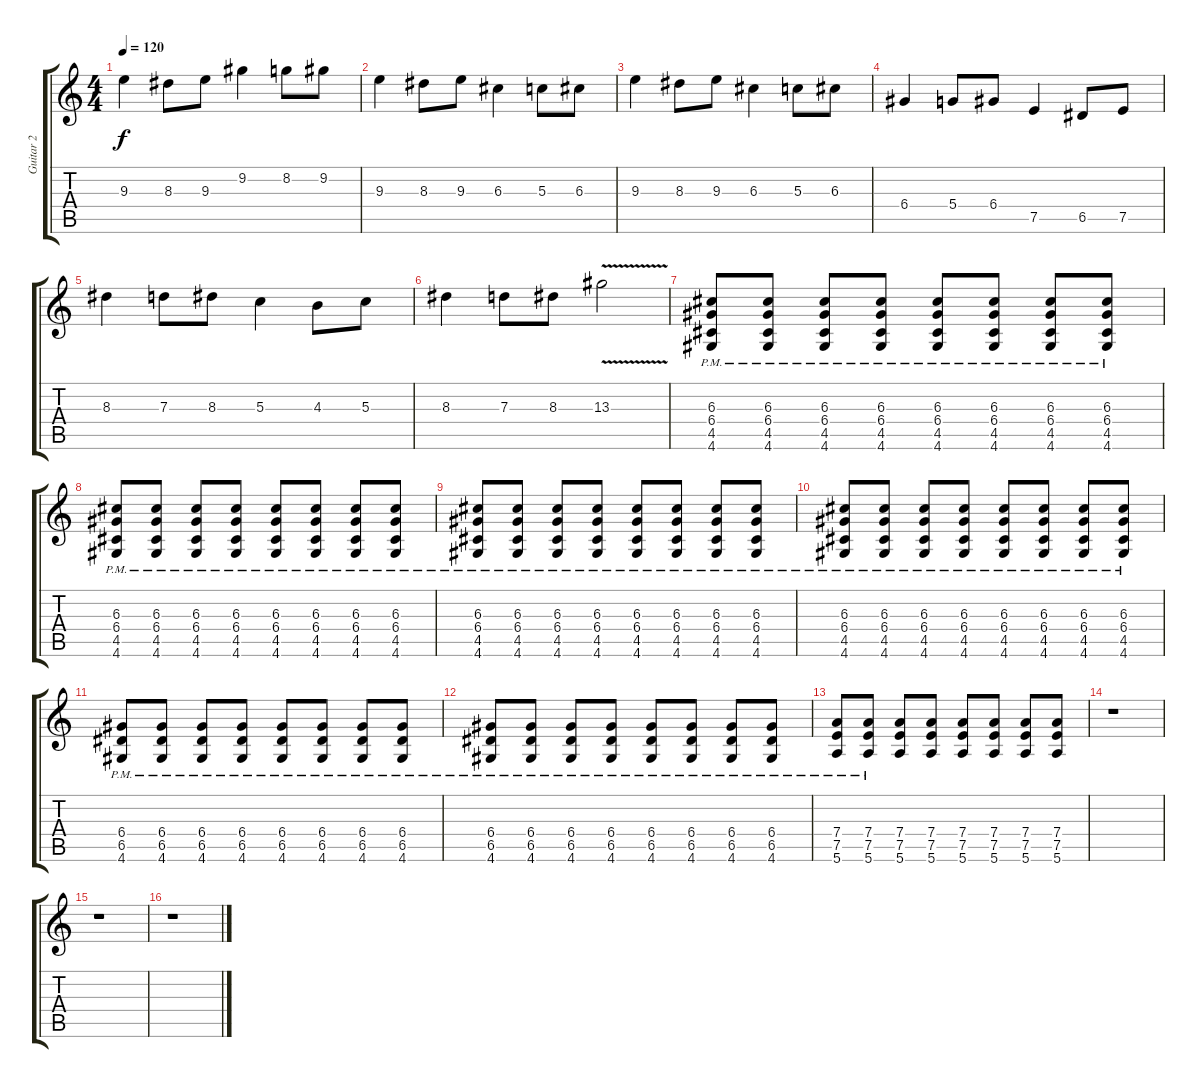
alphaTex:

\track ("Guitar 2" "Guitar 2") {instrument distortionguitar}
\staff {score tabs}
\tuning (E4 B3 G3 D3 A2 E2) {hide}
\ts (4 4)
\tempo 120
\clef g2
\ks c
9.3.4{dy f} 8.3.8 9.3.8 9.2.4 8.2.8 9.2.8 |
9.3.4 8.3.8 9.3.8 6.3.4 5.3.8 6.3.8 |
9.3.4 8.3.8 9.3.8 6.3.4 5.3.8 6.3.8 |
6.4.4 5.4.8 6.4.8 7.5.4 6.5.8 7.5.8 |
8.3.4 7.3.8 8.3.8 5.3.4 4.3.8 5.3.8 |
8.3.4 7.3.8 8.3.8 13.3{v}.2 |
(6.3{pm} 6.4{pm} 4.5{pm} 4.6{pm}).8 (6.3{pm} 6.4{pm} 4.5{pm} 4.6{pm}).8 (6.3{pm} 6.4{pm} 4.5{pm} 4.6{pm}).8 (6.3{pm} 6.4{pm} 4.5{pm} 4.6{pm}).8 (6.3{pm} 6.4{pm} 4.5{pm} 4.6{pm}).8 (6.3{pm} 6.4{pm} 4.5{pm} 4.6{pm}).8 (6.3{pm} 6.4{pm} 4.5{pm} 4.6{pm}).8 (6.3{pm} 6.4{pm} 4.5{pm} 4.6{pm}).8 |
(6.3{pm} 6.4{pm} 4.5{pm} 4.6{pm}).8 (6.3{pm} 6.4{pm} 4.5{pm} 4.6{pm}).8 (6.3{pm} 6.4{pm} 4.5{pm} 4.6{pm}).8 (6.3{pm} 6.4{pm} 4.5{pm} 4.6{pm}).8 (6.3{pm} 6.4{pm} 4.5{pm} 4.6{pm}).8 (6.3{pm} 6.4{pm} 4.5{pm} 4.6{pm}).8 (6.3{pm} 6.4{pm} 4.5{pm} 4.6{pm}).8 (6.3{pm} 6.4{pm} 4.5{pm} 4.6{pm}).8 |
(6.3{pm} 6.4{pm} 4.5{pm} 4.6{pm}).8 (6.3{pm} 6.4{pm} 4.5{pm} 4.6{pm}).8 (6.3{pm} 6.4{pm} 4.5{pm} 4.6{pm}).8 (6.3{pm} 6.4{pm} 4.5{pm} 4.6{pm}).8 (6.3{pm} 6.4{pm} 4.5{pm} 4.6{pm}).8 (6.3{pm} 6.4{pm} 4.5{pm} 4.6{pm}).8 (6.3{pm} 6.4{pm} 4.5{pm} 4.6{pm}).8 (6.3{pm} 6.4{pm} 4.5{pm} 4.6{pm}).8 |
(6.3{pm} 6.4{pm} 4.5{pm} 4.6{pm}).8 (6.3{pm} 6.4{pm} 4.5{pm} 4.6{pm}).8 (6.3{pm} 6.4{pm} 4.5{pm} 4.6{pm}).8 (6.3{pm} 6.4{pm} 4.5{pm} 4.6{pm}).8 (6.3{pm} 6.4{pm} 4.5{pm} 4.6{pm}).8 (6.3{pm} 6.4{pm} 4.5{pm} 4.6{pm}).8 (6.3{pm} 6.4{pm} 4.5{pm} 4.6{pm}).8 (6.3{pm} 6.4{pm} 4.5{pm} 4.6{pm}).8 |
(6.4{pm} 6.5{pm} 4.6{pm}).8 (6.4{pm} 6.5{pm} 4.6{pm}).8 (6.4{pm} 6.5{pm} 4.6{pm}).8 (6.4{pm} 6.5{pm} 4.6{pm}).8 (6.4{pm} 6.5{pm} 4.6{pm}).8 (6.4{pm} 6.5{pm} 4.6{pm}).8 (6.4{pm} 6.5{pm} 4.6{pm}).8 (6.4{pm} 6.5{pm} 4.6{pm}).8 |
(6.4{pm} 6.5{pm} 4.6{pm}).8 (6.4{pm} 6.5{pm} 4.6{pm}).8 (6.4{pm} 6.5{pm} 4.6{pm}).8 (6.4{pm} 6.5{pm} 4.6{pm}).8 (6.4{pm} 6.5{pm} 4.6{pm}).8 (6.4{pm} 6.5{pm} 4.6{pm}).8 (6.4{pm} 6.5{pm} 4.6{pm}).8 (6.4{pm} 6.5{pm} 4.6{pm}).8 |
(7.4{pm} 7.5{pm} 5.6{pm}).8 (7.4{pm} 7.5{pm} 5.6{pm}).8 (7.4 7.5 5.6).8 (7.4 7.5 5.6).8 (7.4 7.5 5.6).8 (7.4 7.5 5.6).8 (7.4 7.5 5.6).8 (7.4 7.5 5.6).8 |
r.1 |
r.1 |
r.1
